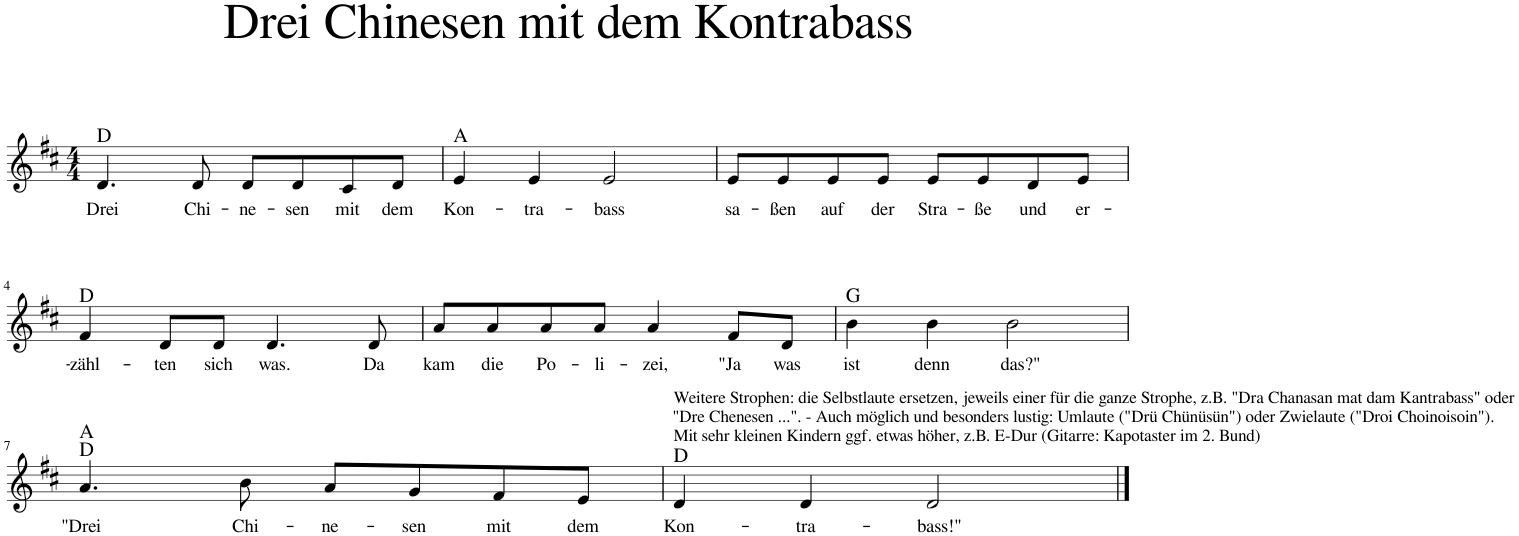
**kern	**text	**harte
*part1	*part1	*part1
*staff1	*staff1	*
*I"Violin	*	*
*I'Vln	*	*
*clefG2	*	*
*k[f#c#]	*	*
*M4/4	*	*
=1	=1	=1
!	!LO:LY:b	!
4.d/	Drei	D:maj
!	!LO:LY:b	!
8d/	Chi-	.
!	!LO:LY:b	!
8d/L	-ne-	.
!	!LO:LY:b	!
8d/	-sen	.
!	!LO:LY:b	!
8c#/	mit	.
!	!LO:LY:b	!
8d/J	dem	.
=2	=2	=2
!	!LO:LY:b	!
4e/	Kon-	A:maj
!	!LO:LY:b	!
4e/	-tra-	.
!	!LO:LY:b	!
2e/	-bass	.
=3	=3	=3
!	!LO:LY:b	!
8e/L	sa-	.
!	!LO:LY:b	!
8e/	-ßen	.
!	!LO:LY:b	!
8e/	auf	.
!	!LO:LY:b	!
8e/J	der	.
!	!LO:LY:b	!
8e/L	Stra-	.
!	!LO:LY:b	!
8e/	-ße	.
!	!LO:LY:b	!
8d/	und	.
!	!LO:LY:b	!
8e/J	er-	.
!!LO:LB:g=z
=4	=4	=4
!	!LO:LY:b	!
4f#/	-zähl-	D:maj
!	!LO:LY:b	!
8d/L	-ten	.
!	!LO:LY:b	!
8d/J	sich	.
!	!LO:LY:b	!
4.d/	was.	.
!	!LO:LY:b	!
8d/	Da	.
=5	=5	=5
!	!LO:LY:b	!
8a/L	kam	.
!	!LO:LY:b	!
8a/	die	.
!	!LO:LY:b	!
8a/	Po-	.
!	!LO:LY:b	!
8a/J	-li-	.
!	!LO:LY:b	!
4a/	-zei,	.
!	!LO:LY:b	!
8f#/L	"Ja	.
!	!LO:LY:b	!
8d/J	was	.
=6	=6	=6
!	!LO:LY:b	!
4b\	ist	G:maj
!	!LO:LY:b	!
4b\	denn	.
!	!LO:LY:b	!
2b\	das?"	.
!!LO:LB:g=z
=7	=7	=7
!	!LO:LY:b	!
4.a/	"Drei	D:maj A:maj
!	!LO:LY:b	!
8b\	Chi-	.
!	!LO:LY:b	!
8a/L	-ne-	.
!	!LO:LY:b	!
8g/	-sen	.
!	!LO:LY:b	!
8f#/	mit	.
!	!LO:LY:b	!
8e/J	dem	.
=8	=8	=8
!LO:TX:a:t=Weitere Strophen&colon; die Selbstlaute ersetzen, jeweils einer für die ganze Strophe, z.B. "Dra Chanasan mat dam Kantrabass" oder	!	!
!LO:TX:a:t="Dre Chenesen ...". - Auch möglich und besonders lustig&colon; Umlaute ("Drü Chünüsün") oder Zwielaute ("Droi Choinoisoin").	!	!
!LO:TX:a:t=Mit sehr kleinen Kindern ggf. etwas höher, z.B. E-Dur (Gitarre&colon; Kapotaster im 2. Bund)	!	!
!	!LO:LY:b	!
4d/	Kon-	D:maj
!	!LO:LY:b	!
4d/	-tra-	.
!	!LO:LY:b	!
2d/	-bass!"	.
==	==	==
*-	*-	*-
